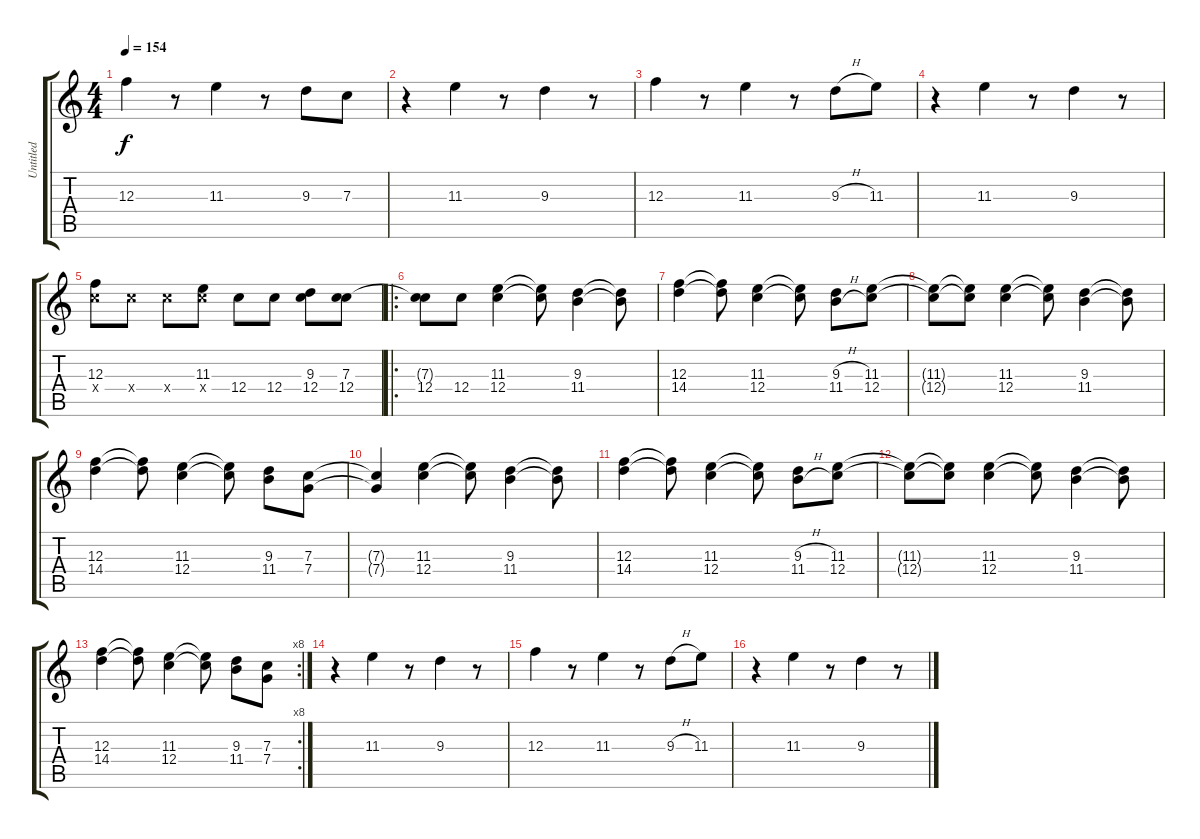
\track ("Untitled" "Untitled") {instrument distortionguitar}
\staff {score tabs}
\tuning (D4 A3 F3 C3 G2 C2) {hide}
\ts (4 4)
\tempo 154
\clef g2
\ks c
12.3.4{dy f} r.8 11.3.4 r.8 9.3.8 7.3.8 |
r.4 11.3.4 r.8 9.3.4 r.8 |
12.3.4 r.8 11.3.4 r.8 9.3{h}.8 11.3.8 |
r.4 11.3.4 r.8 9.3.4 r.8 |
(12.3 12.4{x}).8 12.4{x}.8 12.4{x}.8 (11.3 12.4{x}).8 12.4.8 12.4.8 (9.3 12.4).8 (7.3 12.4).8 |
\ro
(7.3{t} 12.4).8 12.4.8 (11.3 12.4).4 (11.3{t} 12.4{t}).8 (9.3 11.4).4 (9.3{t} 11.4{t}).8 |
(12.3 14.4).4 (12.3{t} 14.4{t}).8 (11.3 12.4).4 (11.3{t} 12.4{t}).8 (9.3{h} 11.4{h}).8 (11.3 12.4).8 |
(11.3{t} 12.4{t}).8 (11.3{t} 12.4{t}).8 (11.3 12.4).4 (11.3{t} 12.4{t}).8 (9.3 11.4).4 (9.3{t} 11.4{t}).8 |
(12.3 14.4).4 (12.3{t} 14.4{t}).8 (11.3 12.4).4 (11.3{t} 12.4{t}).8 (9.3 11.4).8 (7.3 7.4).8 |
(7.3{t} 7.4{t}).4 (11.3 12.4).4 (11.3{t} 12.4{t}).8 (9.3 11.4).4 (9.3{t} 11.4{t}).8 |
(12.3 14.4).4 (12.3{t} 14.4{t}).8 (11.3 12.4).4 (11.3{t} 12.4{t}).8 (9.3{h} 11.4{h}).8 (11.3 12.4).8 |
(11.3{t} 12.4{t}).8 (11.3{t} 12.4{t}).8 (11.3 12.4).4 (11.3{t} 12.4{t}).8 (9.3 11.4).4 (9.3{t} 11.4{t}).8 |
\rc 8
(12.3 14.4).4 (12.3{t} 14.4{t}).8 (11.3 12.4).4 (11.3{t} 12.4{t}).8 (9.3 11.4).8 (7.3 7.4).8 |
r.4 11.3.4 r.8 9.3.4 r.8 |
12.3.4 r.8 11.3.4 r.8 9.3{h}.8 11.3.8 |
r.4 11.3.4 r.8 9.3.4 r.8
